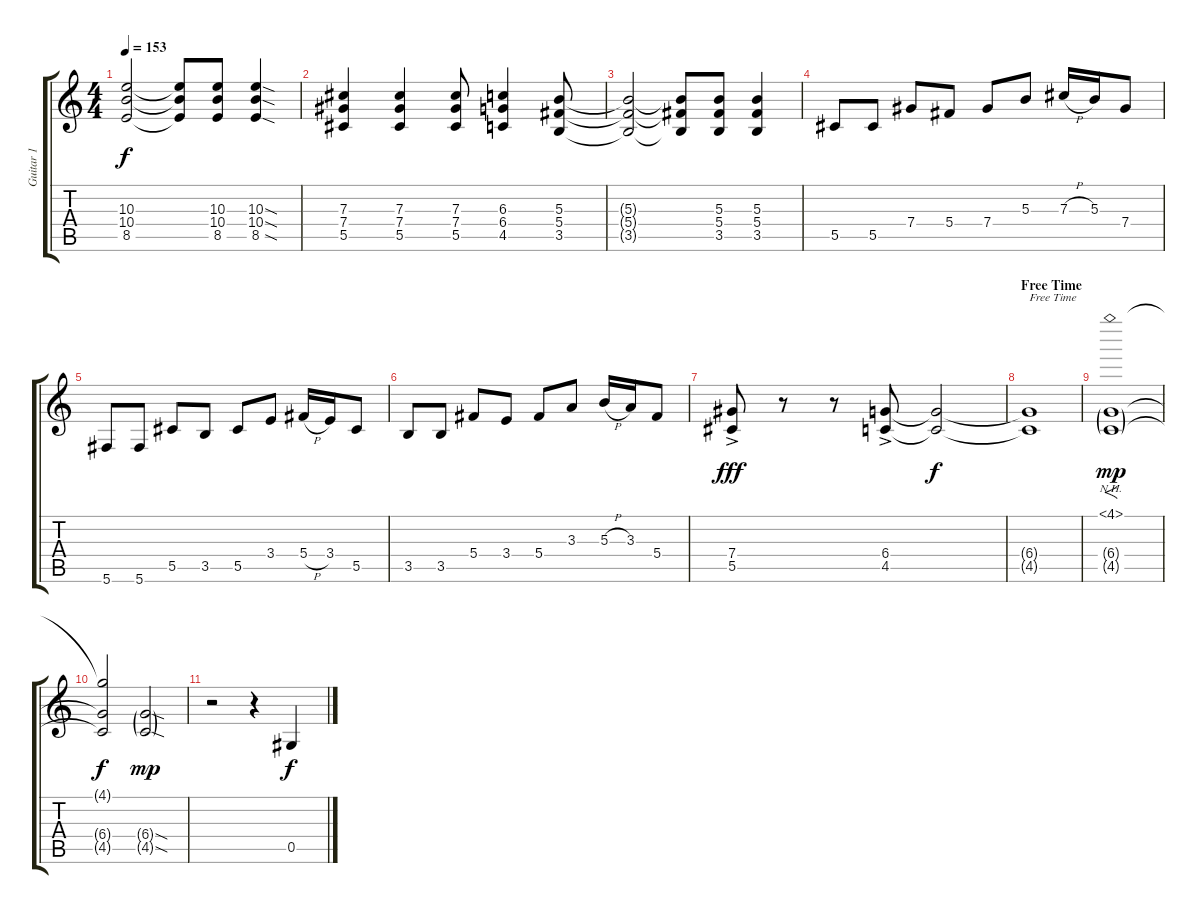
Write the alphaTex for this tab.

\track ("Guitar 1" "Guitar 1") {instrument distortionguitar}
\staff {score tabs}
\tuning (Eb4 Bb3 Gb3 Db3 Ab2 Db2) {hide}
\ts (4 4)
\tempo 153
\clef g2
\ks c
(10.3{t} 10.4{t} 8.5{t}).2{dy f} (10.3{t} 10.4{t} 8.5{t}).8 (10.3 10.4 8.5).8 (10.3{sod} 10.4{sod} 8.5{sod}).4 |
(7.3 7.4 5.5).4 (7.3 7.4 5.5).4 (7.3 7.4 5.5).8 (6.3 6.4 4.5).4 (5.3 5.4 3.5).8 |
(5.3{t} 5.4{t} 3.5{t}).2 (5.3{t} 5.4{t} 3.5{t}).8 (5.3 5.4 3.5).8 (5.3 5.4 3.5).4 |
5.5.8 5.5.8 7.4.8 5.4.8 7.4.8 5.3.8 7.3{h}.16 5.3.16 7.4.8 |
5.6.8 5.6.8 5.5.8 3.5.8 5.5.8 3.4.8 5.4{h}.16 3.4.16 5.5.8 |
3.5.8 3.5.8 5.4.8 3.4.8 5.4.8 3.3.8 5.3{h}.16 3.3.16 5.4.8 |
(7.4{ac} 5.5{ac}).8{dy fff} r.8 r.8 (6.4{ac} 4.5{ac}).8 (6.4{t} 4.5{t}).2{dy f} |
\section ("" "Free Time")
(6.4{t} 4.5{t}).1{txt "Free Time"} |
(4.1{nh} 6.4{g} 4.5{g}).1{f dy mp} |
(4.1{t} 6.4{t} 4.5{t}).2{dy f} (6.4{sod g} 4.5{sod g}).2{dy mp} |
r.2 r.4 0.5.4{dy f}
